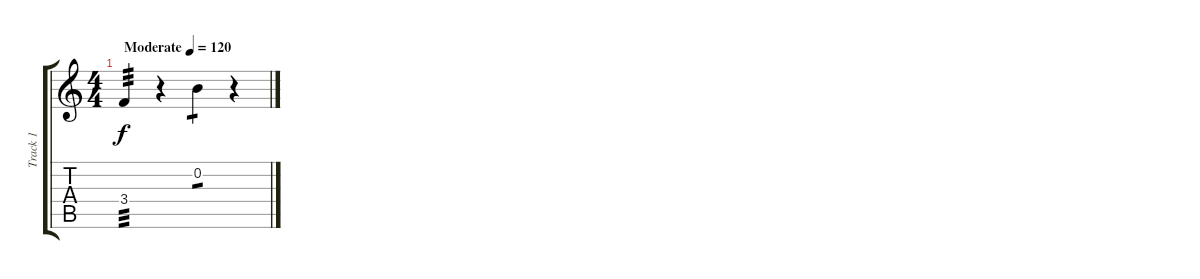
\track ("Track 1" "Track 1") {instrument acousticguitarsteel}
\staff {score tabs}
\tuning (E4 B3 G3 D3 A2 E2) {hide}
\ts (4 4)
\tempo (120 "Moderate")
\clef g2
\ks c
3.4.4{tp 3 dy f instrument acousticguitarsteel} r.4 0.2.4{tp 1} r.4
